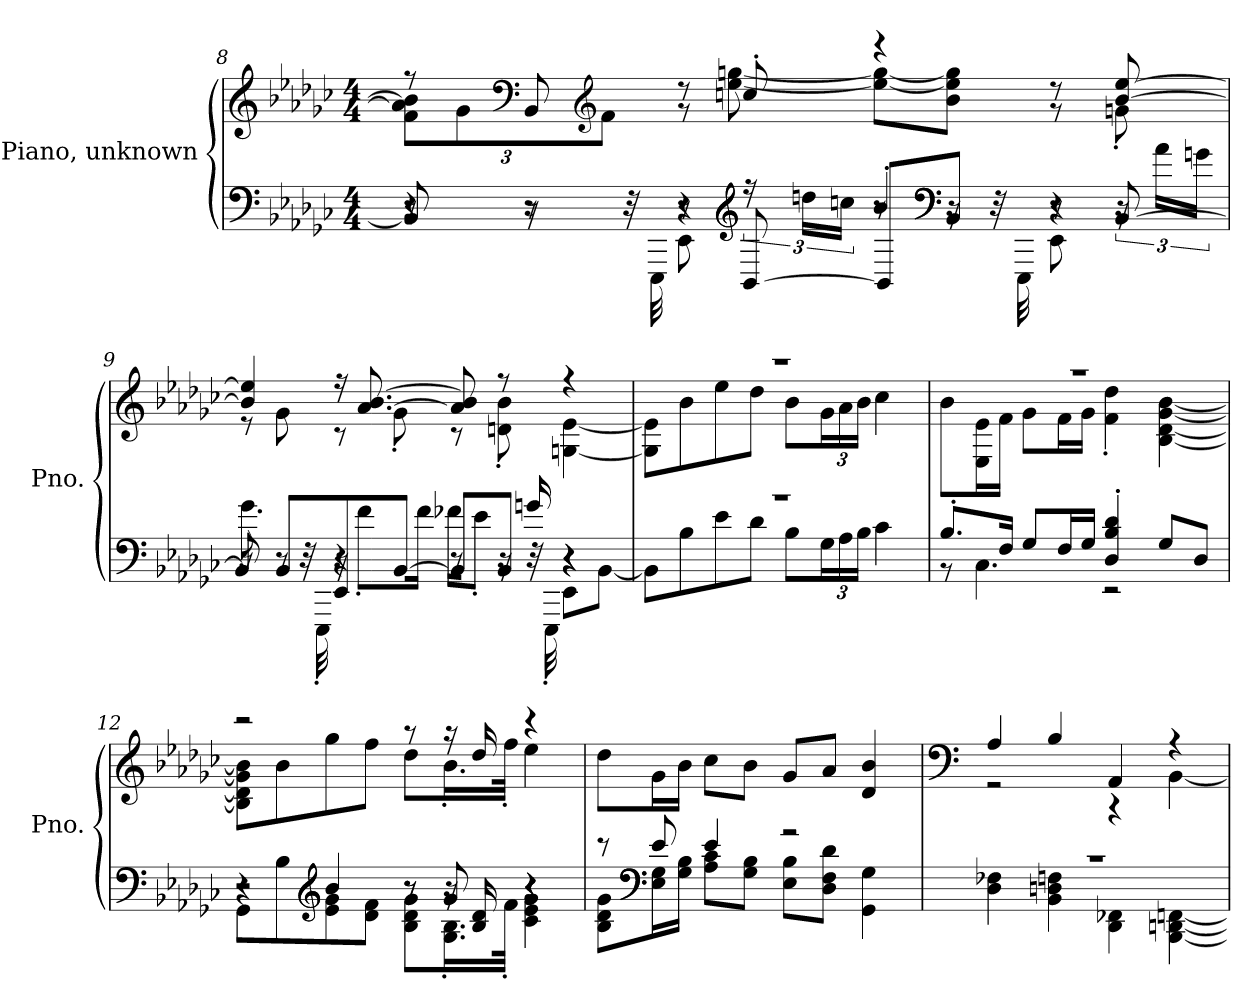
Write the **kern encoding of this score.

**kern	**kern
*part1	*part1
*staff2	*staff1
*I"Piano, unknown	*
*I'Pno.	*
!!LO:LB:g=z
*clefF4	*clefG2
*k[b-e-a-d-g-c-]	*k[b-e-a-d-g-c-]
*M4/4	*M4/4
=8	=8
*^	*^
*	*^	*	*
*	*	*	*	*Xbrackettup
8BB-/]	8r	4r	8r	12f\ 12a-\] 12b-\]L
.	.	.	.	12g-\
*	*	*	*clefF4	*
8r	16r	.	8BB-/	.
*	*	*	*clefG2	*
.	.	.	.	12f\J
.	32r	.	.	.
.	32EEE-\	.	.	.
4r	8EE-\	8r	8r	8r
*clefG2	*	*	*	*
.	24r	[8BB-/	8ccn'/	[8ee-\ [8ggn\
.	24ddn\LL	.	.	.
.	24ccn\JJ	.	.	.
4b-'/	8r	8BB-/L]	4r	8ee-\_ 8gg\_L
*clefF4	*	*	*	*
.	16r	8BB-/J	.	8b-\ 8ee-\] 8gg\]J
.	32r	.	.	.
.	32EEE-\	.	.	.
4r	8EE-\	8r	8r	8r
.	24r	[8BB-/	[8b-/ [8ee-/	8gn'\
.	24a-\LL	.	.	.
.	24gn\JJ	.	.	.
!!LO:LB:g=z	!!
=9	=9	=9	=9	=9
8r	8.g-'\	8BB-/]	4b-/] 4ee-/]	8r
8BB-/L	.	8r	.	8g-\
.	32r	.	.	.
.	32EEE-'\	.	.	.
8EE-/	16r	4r	16r	8r
.	8f'\L	.	[8.a-/ [8.b-/	.
[8BB-/J	.	.	.	8g-'\
.	16f\Jk	.	.	.
8BB-/L]	16f-X\KL	8r	8a-/] 8b-/]	8r
.	8e-'\J	.	.	.
8BB-/J	.	16r	8r	8dn\' 8b-\'
.	32r	16gn/	.	.
.	32EEE-'\	.	.	.
4r	8EE-\L	4r	4r	[4Gn\ [4e-\
.	[8BB-\J	.	.	.
*	*v	*v	*	*
=10	=10	=10	=10
1r	8BB-\L]	1r	8G\] 8e-\]L
.	8B-\	.	8b-\
.	8e-\	.	8ee-\
.	8d-\J	.	8dd-\J
.	8B-\L	.	8b-\L
*	*Xbrackettup	*	*
.	24G-\L	.	24g-\L
.	24A-\	.	24a-\
.	24B-\JJ	.	24b-\JJ
.	4c-\	.	4cc-\
=11	=11	=11	=11
8.B-'/L	8r	1r	8b-\L
.	4.C-\	.	16E-\ 16e-\L
16F/Jk	.	.	16f\JJ
8G-/L	.	.	8g-\L
16F/L	.	.	16f\L
16G-/JJ	.	.	16g-\JJ
4D-/' 4B-/' 4d-/'	2r	.	4f\' 4dd-\'
8G-/L	.	.	[4B-\ [4d-\ [4g-\ [4b-\
8D-/J	.	.	.
!!LO:PB:g=z	!!
=12	=12	=12	=12
*	*^	*	*
4r	8GG-\L	2r	2r	8B-\] 8d-\] 8g-\] 8b-\]L
.	8B-\	.	.	8b-\
*clefG2	*	*	*	*
4b-/	8e-\ 8g-\	.	.	8gg-\
.	8d-\ 8f\J	.	.	8ff\J
8r	8B-\ 8d-\ 8g-\L	8r	8r	8dd-\L
8g-/	16.G-\' 16.B-\'L	16r	16r	16.b-'\L
.	.	16B-/ 16d-/	16dd-/	.
.	32f'\JJk	.	.	32ff'\JJk
4r	4c-\ 4e-\ 4g-\	4r	4r	4ee-\
*	*v	*v	*	*
*	*	*v	*v
=13	=13	=13
8r	8B-\ 8d-\ 8g-\L	8dd-\L
*clefF4	*	*
8e-/	16E-\ 16G-\L	16g-\L
.	16G-\ 16B-\JJ	16b-\JJ
4e-/	8A-\ 8c-\L	8cc-\L
.	8G-\ 8B-\J	8b-\J
2r	8E-\ 8B-\L	8g-/L
.	8D-\ 8F\ 8d-\J	8a-/J
.	4GG-\ 4G-\	4d-/ 4b-/
=14	=14	=14
*	*	*clefF4
*	*	*^
1r	4D-\ 4F-X\	4A-/	2r
.	4BB-\ 4Dn\ 4Fn\	4B-/	.
.	4DD-\ 4FF-X\	4AA-/	4r
.	[4BBB-\ [4DDn\ [4FFn\	4r	[4BB-\
*v	*v	*	*
*	*v	*v
=	=
*-	*-
